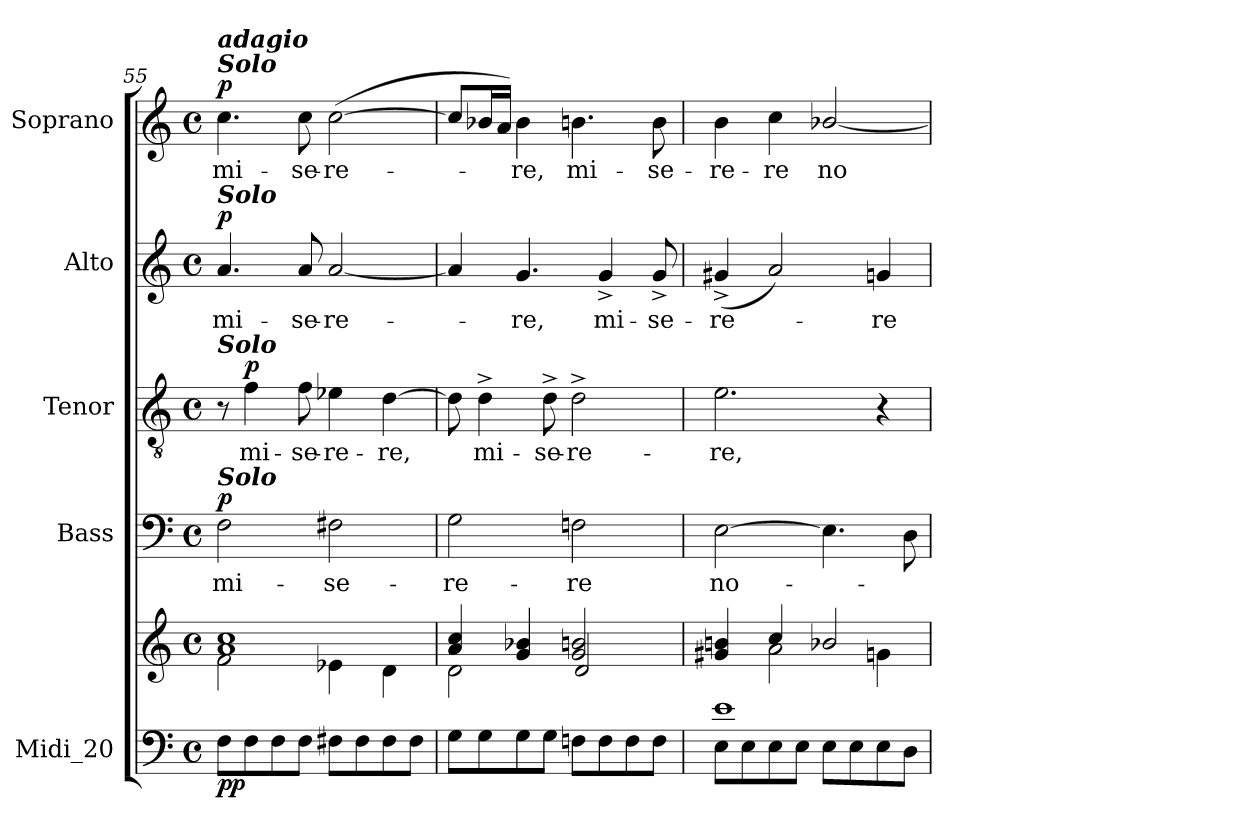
**kern	**kern	**dynam	**kern	**text	**dynam	**kern	**text	**dynam	**kern	**text	**dynam	**kern	**text	**dynam
*part5	*part5	*part5	*part4	*part4	*part4	*part3	*part3	*part3	*part2	*part2	*part2	*part1	*part1	*part1
*staff6	*staff5	*staff5/6	*staff4	*staff4	*staff4	*staff3	*staff3	*staff3	*staff2	*staff2	*staff2	*staff1	*staff1	*staff1
*I"Midi_20	*	*	*I"Bass	*	*	*I"Tenor	*	*	*I"Alto	*	*	*I"Soprano	*	*
*	*	*	*I'B	*	*	*I'T	*	*	*I'A	*	*	*I'S	*	*
*clefF4	*clefG2	*	*clefF4	*	*	*clefGv2	*	*	*clefG2	*	*	*clefG2	*	*
*k[]	*k[]	*	*k[]	*	*	*k[]	*	*	*k[]	*	*	*k[]	*	*
*C:	*C:	*	*C:	*	*	*C:	*	*	*C:	*	*	*C:	*	*
*M4/4	*M4/4	*	*M4/4	*	*	*M4/4	*	*	*M4/4	*	*	*M4/4	*	*
*met(c)	*met(c)	*	*met(c)	*	*	*met(c)	*	*	*met(c)	*	*	*met(c)	*	*
=55	=55	=55	=55	=55	=55	=55	=55	=55	=55	=55	=55	=55	=55	=55
*^	*^	*	*	*	*	*	*	*	*	*	*	*	*	*
!	!	!	!	!	!	!	!	!	!	!	!	!	!	!LO:TX:a:Bi:t=Solo	!	!
!	!	!	!	!	!	!	!	!	!	!	!	!	!	!LO:TX:a:Bi:t=adagio	!	!
!	!	!	!	!	!	!	!	!	!	!	!LO:TX:a:Bi:t=Solo	!	!	!	!	!
!	!	!	!	!	!	!	!	!LO:TX:a:Bi:t=Solo	!	!	!	!	!	!	!	!
!	!	!	!	!	!LO:TX:a:Bi:t=Solo	!	!	!	!	!	!	!	!	!	!	!
!	!	!	!	!LO:DY:b=2	!	!LO:LY:b	!	!	!	!	!	!LO:LY:b	!	!	!LO:LY:b	!
!	!	!	!	!LO:DY:n=1:b	!	!	!LO:DY:b	!	!	!	!	!	!LO:DY:b	!	!	!LO:DY:b
1ryy	8F\L	1a/ 1cc/	2f\	p p	2F	mi-	p	8r	.	.	4.a	mi-	p	4.cc	mi-	p
!	!	!	!	!	!	!	!	!	!LO:LY:b	!LO:DY:b	!	!	!	!	!	!
.	8F\	.	.	.	.	.	.	4f	mi-	p	.	.	.	.	.	.
.	8F\	.	.	.	.	.	.	.	.	.	.	.	.	.	.	.
!	!	!	!	!	!	!	!	!	!LO:LY:b	!	!	!LO:LY:b	!	!	!LO:LY:b	!
.	8F\J	.	.	.	.	.	.	8f	-se-	.	8a	-se-	.	8cc	-se-	.
!	!	!	!	!	!	!LO:LY:b	!	!	!LO:LY:b	!	!	!LO:LY:b	!	!	!LO:LY:b	!
.	8F#X\L	.	4e-X\	.	2F#X	-se-	.	4e-X	-re-	.	[2a	-re-	.	(>[2cc	-re-	.
.	8F#\	.	.	.	.	.	.	.	.	.	.	.	.	.	.	.
!	!	!	!	!	!	!	!	!	!LO:LY:b	!	!	!	!	!	!	!
.	8F#\	.	4d\	.	.	.	.	[4d	-re,	.	.	.	.	.	.	.
.	8F#\J	.	.	.	.	.	.	.	.	.	.	.	.	.	.	.
=56	=56	=56	=56	=56	=56	=56	=56	=56	=56	=56	=56	=56	=56	=56	=56	=56
!	!	!	!	!	!	!LO:LY:b	!	!	!	!	!	!	!	!	!	!
1ryy	8G\L	4a/ 4cc/	2d\	.	2G	-re-	.	8d]	.	.	4a]	.	.	8ccL]	.	.
!	!	!	!	!	!	!	!	!	!LO:LY:b	!	!	!	!	!	!	!
.	8G\	.	.	.	.	.	.	4d^	mi-	.	.	.	.	16b-X/L	.	.
.	.	.	.	.	.	.	.	.	.	.	.	.	.	16aJJ)	.	.
!	!	!	!	!	!	!	!	!	!	!	!	!LO:LY:b	!	!	!LO:LY:b	!
.	8G\	4g/ 4b-X/	.	.	.	.	.	.	.	.	4.g	re,	.	4b-	re,	.
!	!	!	!	!	!	!	!	!	!LO:LY:b	!	!	!	!	!	!	!
.	8G\J	.	.	.	.	.	.	8d^	-se-	.	.	.	.	.	.	.
!	!	!	!	!	!	!LO:LY:b	!	!	!LO:LY:b	!	!	!	!	!	!LO:LY:b	!
.	8Fn\L	2g/ 2bn/	2d/	.	2Fn	-re	.	2d^	-re-	.	.	.	.	4.bn	mi-	.
!	!	!	!	!	!	!	!	!	!	!	!	!LO:LY:b	!	!	!	!
.	8F\	.	.	.	.	.	.	.	.	.	4g^	mi-	.	.	.	.
.	8F\	.	.	.	.	.	.	.	.	.	.	.	.	.	.	.
!	!	!	!	!	!	!	!	!	!	!	!	!LO:LY:b	!	!	!LO:LY:b	!
.	8F\J	.	.	.	.	.	.	.	.	.	8g^	-se-	.	8b	-se-	.
=57	=57	=57	=57	=57	=57	=57	=57	=57	=57	=57	=57	=57	=57	=57	=57	=57
!	!	!	!	!	!	!LO:LY:b	!	!	!LO:LY:b	!	!	!LO:LY:b	!	!	!LO:LY:b	!
1e/	8E\L	4g#X/ 4bn/	4ryy	.	[2E	no-	.	2.e	-re,	.	(<4g#X^	-re-	.	4b	-re-	.
.	8E\	.	.	.	.	.	.	.	.	.	.	.	.	.	.	.
!	!	!	!	!	!	!	!	!	!	!	!	!	!	!	!LO:LY:b	!
.	8E\	4cc/	2a\	.	.	.	.	.	.	.	2a)	.	.	4cc	-re	.
.	8E\J	.	.	.	.	.	.	.	.	.	.	.	.	.	.	.
!	!	!	!	!	!	!	!	!	!	!	!	!	!	!	!LO:LY:b	!
.	8E\L	2b-X/	.	.	4.E]	.	.	.	.	.	.	.	.	[2b-X/	no-	.
.	8E\	.	.	.	.	.	.	.	.	.	.	.	.	.	.	.
!	!	!	!	!	!	!	!	!	!	!	!	!LO:LY:b	!	!	!	!
.	8E\	.	4g\	.	.	.	.	4r	.	.	4gn	re	.	.	.	.
.	8D\J	.	.	.	8D	.	.	.	.	.	.	.	.	.	.	.
*v	*v	*	*	*	*	*	*	*	*	*	*	*	*	*	*	*
*	*v	*v	*	*	*	*	*	*	*	*	*	*	*	*	*
=	=	=	=	=	=	=	=	=	=	=	=	=	=	=
*-	*-	*-	*-	*-	*-	*-	*-	*-	*-	*-	*-	*-	*-	*-
